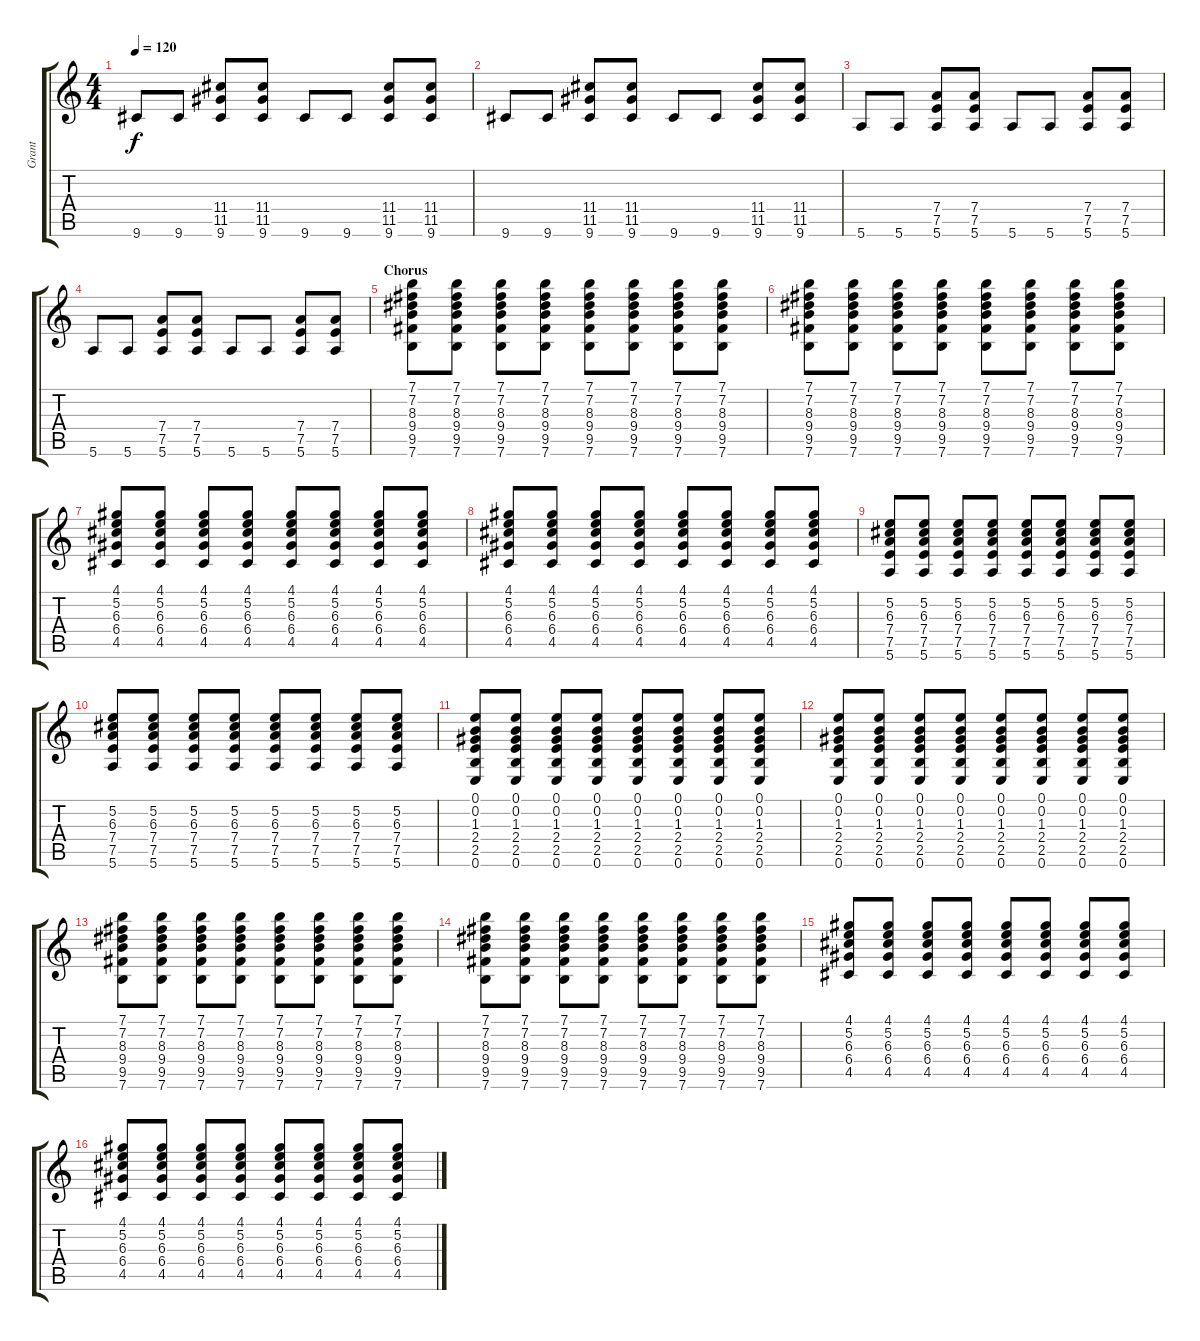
\track ("Grant" "Grant") {instrument distortionguitar}
\staff {score tabs}
\tuning (E4 B3 G3 D3 A2 E2) {hide}
\ts (4 4)
\tempo 120
\clef g2
\ks c
9.6.8{dy f} 9.6.8 (11.4 11.5 9.6).8 (11.4 11.5 9.6).8 9.6.8 9.6.8 (11.4 11.5 9.6).8 (11.4 11.5 9.6).8 |
9.6.8 9.6.8 (11.4 11.5 9.6).8 (11.4 11.5 9.6).8 9.6.8 9.6.8 (11.4 11.5 9.6).8 (11.4 11.5 9.6).8 |
5.6.8 5.6.8 (7.4 7.5 5.6).8 (7.4 7.5 5.6).8 5.6.8 5.6.8 (7.4 7.5 5.6).8 (7.4 7.5 5.6).8 |
5.6.8 5.6.8 (7.4 7.5 5.6).8 (7.4 7.5 5.6).8 5.6.8 5.6.8 (7.4 7.5 5.6).8 (7.4 7.5 5.6).8 |
\section ("" "Chorus")
(7.1 7.2 8.3 9.4 9.5 7.6).8 (7.1 7.2 8.3 9.4 9.5 7.6).8 (7.1 7.2 8.3 9.4 9.5 7.6).8 (7.1 7.2 8.3 9.4 9.5 7.6).8 (7.1 7.2 8.3 9.4 9.5 7.6).8 (7.1 7.2 8.3 9.4 9.5 7.6).8 (7.1 7.2 8.3 9.4 9.5 7.6).8 (7.1 7.2 8.3 9.4 9.5 7.6).8 |
(7.1 7.2 8.3 9.4 9.5 7.6).8 (7.1 7.2 8.3 9.4 9.5 7.6).8 (7.1 7.2 8.3 9.4 9.5 7.6).8 (7.1 7.2 8.3 9.4 9.5 7.6).8 (7.1 7.2 8.3 9.4 9.5 7.6).8 (7.1 7.2 8.3 9.4 9.5 7.6).8 (7.1 7.2 8.3 9.4 9.5 7.6).8 (7.1 7.2 8.3 9.4 9.5 7.6).8 |
(4.1 5.2 6.3 6.4 4.5).8 (4.1 5.2 6.3 6.4 4.5).8 (4.1 5.2 6.3 6.4 4.5).8 (4.1 5.2 6.3 6.4 4.5).8 (4.1 5.2 6.3 6.4 4.5).8 (4.1 5.2 6.3 6.4 4.5).8 (4.1 5.2 6.3 6.4 4.5).8 (4.1 5.2 6.3 6.4 4.5).8 |
(4.1 5.2 6.3 6.4 4.5).8 (4.1 5.2 6.3 6.4 4.5).8 (4.1 5.2 6.3 6.4 4.5).8 (4.1 5.2 6.3 6.4 4.5).8 (4.1 5.2 6.3 6.4 4.5).8 (4.1 5.2 6.3 6.4 4.5).8 (4.1 5.2 6.3 6.4 4.5).8 (4.1 5.2 6.3 6.4 4.5).8 |
(5.2 6.3 7.4 7.5 5.6).8 (5.2 6.3 7.4 7.5 5.6).8 (5.2 6.3 7.4 7.5 5.6).8 (5.2 6.3 7.4 7.5 5.6).8 (5.2 6.3 7.4 7.5 5.6).8 (5.2 6.3 7.4 7.5 5.6).8 (5.2 6.3 7.4 7.5 5.6).8 (5.2 6.3 7.4 7.5 5.6).8 |
(5.2 6.3 7.4 7.5 5.6).8 (5.2 6.3 7.4 7.5 5.6).8 (5.2 6.3 7.4 7.5 5.6).8 (5.2 6.3 7.4 7.5 5.6).8 (5.2 6.3 7.4 7.5 5.6).8 (5.2 6.3 7.4 7.5 5.6).8 (5.2 6.3 7.4 7.5 5.6).8 (5.2 6.3 7.4 7.5 5.6).8 |
(0.1 0.2 1.3 2.4 2.5 0.6).8 (0.1 0.2 1.3 2.4 2.5 0.6).8 (0.1 0.2 1.3 2.4 2.5 0.6).8 (0.1 0.2 1.3 2.4 2.5 0.6).8 (0.1 0.2 1.3 2.4 2.5 0.6).8 (0.1 0.2 1.3 2.4 2.5 0.6).8 (0.1 0.2 1.3 2.4 2.5 0.6).8 (0.1 0.2 1.3 2.4 2.5 0.6).8 |
(0.1 0.2 1.3 2.4 2.5 0.6).8 (0.1 0.2 1.3 2.4 2.5 0.6).8 (0.1 0.2 1.3 2.4 2.5 0.6).8 (0.1 0.2 1.3 2.4 2.5 0.6).8 (0.1 0.2 1.3 2.4 2.5 0.6).8 (0.1 0.2 1.3 2.4 2.5 0.6).8 (0.1 0.2 1.3 2.4 2.5 0.6).8 (0.1 0.2 1.3 2.4 2.5 0.6).8 |
(7.1 7.2 8.3 9.4 9.5 7.6).8 (7.1 7.2 8.3 9.4 9.5 7.6).8 (7.1 7.2 8.3 9.4 9.5 7.6).8 (7.1 7.2 8.3 9.4 9.5 7.6).8 (7.1 7.2 8.3 9.4 9.5 7.6).8 (7.1 7.2 8.3 9.4 9.5 7.6).8 (7.1 7.2 8.3 9.4 9.5 7.6).8 (7.1 7.2 8.3 9.4 9.5 7.6).8 |
(7.1 7.2 8.3 9.4 9.5 7.6).8 (7.1 7.2 8.3 9.4 9.5 7.6).8 (7.1 7.2 8.3 9.4 9.5 7.6).8 (7.1 7.2 8.3 9.4 9.5 7.6).8 (7.1 7.2 8.3 9.4 9.5 7.6).8 (7.1 7.2 8.3 9.4 9.5 7.6).8 (7.1 7.2 8.3 9.4 9.5 7.6).8 (7.1 7.2 8.3 9.4 9.5 7.6).8 |
(4.1 5.2 6.3 6.4 4.5).8 (4.1 5.2 6.3 6.4 4.5).8 (4.1 5.2 6.3 6.4 4.5).8 (4.1 5.2 6.3 6.4 4.5).8 (4.1 5.2 6.3 6.4 4.5).8 (4.1 5.2 6.3 6.4 4.5).8 (4.1 5.2 6.3 6.4 4.5).8 (4.1 5.2 6.3 6.4 4.5).8 |
(4.1 5.2 6.3 6.4 4.5).8 (4.1 5.2 6.3 6.4 4.5).8 (4.1 5.2 6.3 6.4 4.5).8 (4.1 5.2 6.3 6.4 4.5).8 (4.1 5.2 6.3 6.4 4.5).8 (4.1 5.2 6.3 6.4 4.5).8 (4.1 5.2 6.3 6.4 4.5).8 (4.1 5.2 6.3 6.4 4.5).8
